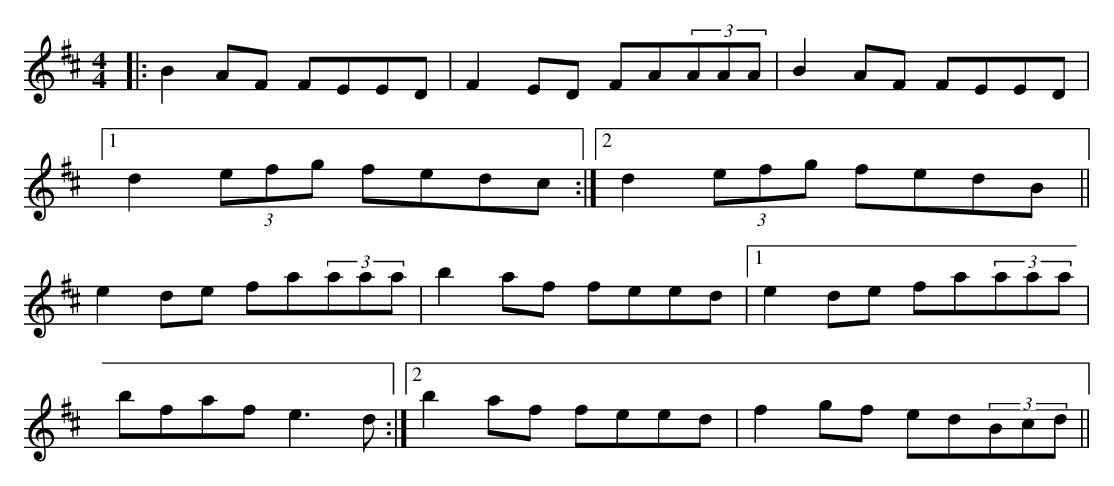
X:1
M:4/4
K:D
|:B2AF FEED|F2ED FA(3AAA|B2AF FEED|
[1 d2(3efg fedc:|2 d2(3efg fedB||
e2de fa(3aaa|b2af feed|1 e2de fa(3aaa|
bfaf e3d:|2 b2af feed|f2gf ed(3Bcd||
